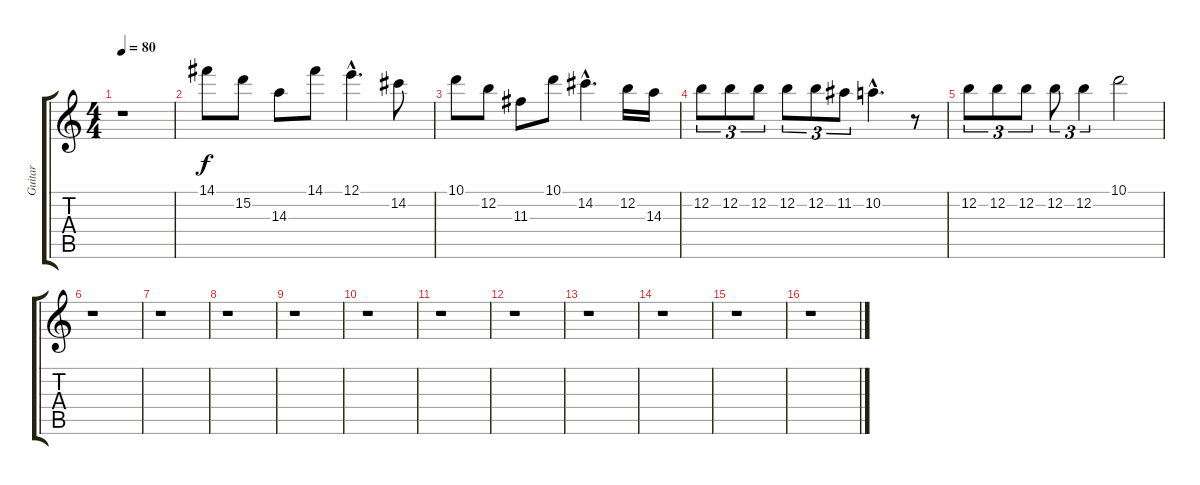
\track ("Guitar" "Guitar") {instrument overdrivenguitar}
\staff {score tabs}
\tuning (E4 B3 G3 D3 A2 E2) {hide}
\ts (4 4)
\tempo 80
\clef g2
\ks c
r.1{dy f instrument overdrivenguitar} |
14.1.8 15.2.8 14.3.8 14.1.8 12.1{hac}.4{d} 14.2.8 |
10.1.8 12.2.8 11.3.8 10.1.8 14.2{hac}.4{d} 12.2.16 14.3.16 |
12.2.8{tu (3 2)} 12.2.8{tu (3 2)} 12.2.8{tu (3 2)} 12.2.8{tu (3 2)} 12.2.8{tu (3 2)} 11.2.8{tu (3 2)} 10.2{hac}.4{d} r.8 |
12.2.8{tu (3 2)} 12.2.8{tu (3 2)} 12.2.8{tu (3 2)} 12.2.8{tu (3 2)} 12.2.4{tu (3 2)} 10.1.2 |
r.1 |
r.1 |
r.1 |
r.1 |
r.1 |
r.1 |
r.1 |
r.1 |
r.1 |
r.1 |
r.1
